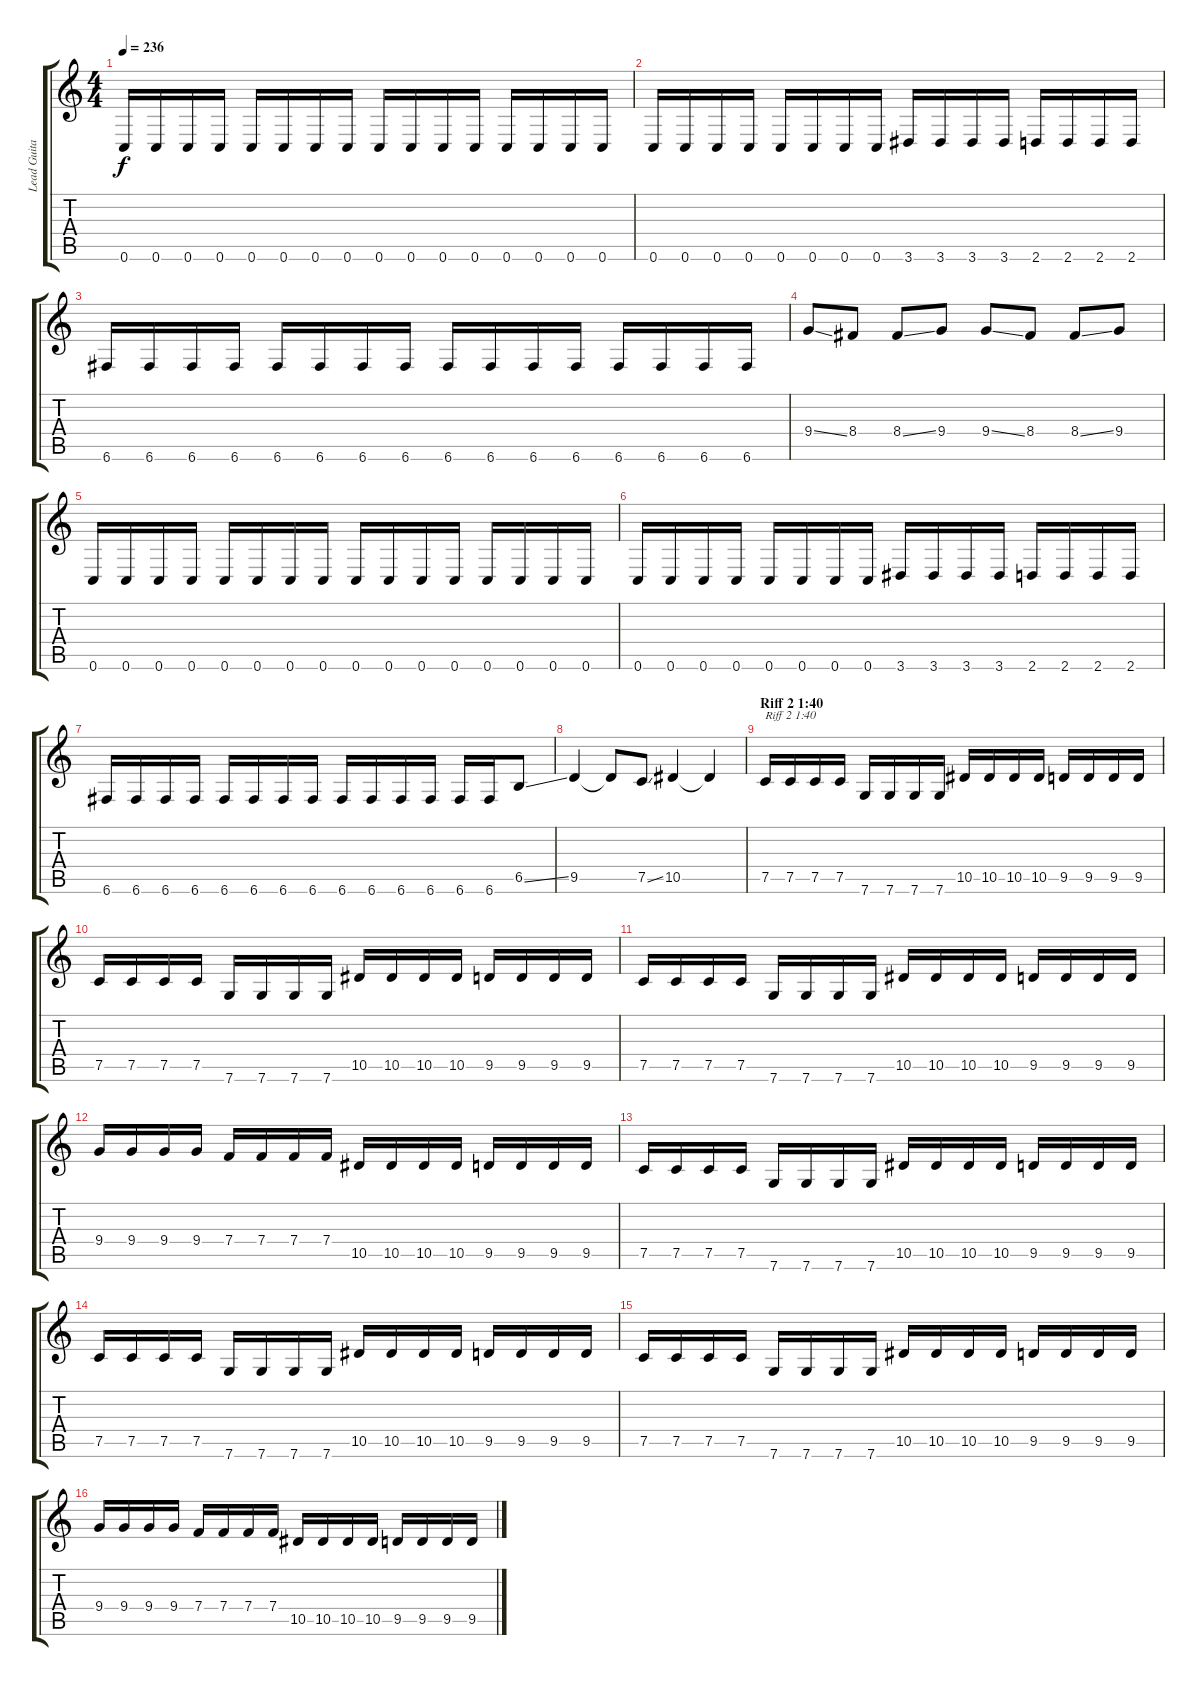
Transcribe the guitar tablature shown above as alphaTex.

\track ("Lead Guitar (David Blomquist)" "Lead Guita") {instrument overdrivenguitar}
\staff {score tabs}
\tuning (C4 G3 Eb3 Bb2 F2 C2) {hide}
\ts (4 4)
\tempo 236
\clef g2
\ks c
0.6.16{dy f} 0.6.16 0.6.16 0.6.16 0.6.16 0.6.16 0.6.16 0.6.16 0.6.16 0.6.16 0.6.16 0.6.16 0.6.16 0.6.16 0.6.16 0.6.16 |
0.6.16 0.6.16 0.6.16 0.6.16 0.6.16 0.6.16 0.6.16 0.6.16 3.6.16 3.6.16 3.6.16 3.6.16 2.6.16 2.6.16 2.6.16 2.6.16 |
6.6.16 6.6.16 6.6.16 6.6.16 6.6.16 6.6.16 6.6.16 6.6.16 6.6.16 6.6.16 6.6.16 6.6.16 6.6.16 6.6.16 6.6.16 6.6.16 |
9.4{ss}.8 8.4.8 8.4{ss}.8 9.4.8 9.4{ss}.8 8.4.8 8.4{ss}.8 9.4.8 |
0.6.16 0.6.16 0.6.16 0.6.16 0.6.16 0.6.16 0.6.16 0.6.16 0.6.16 0.6.16 0.6.16 0.6.16 0.6.16 0.6.16 0.6.16 0.6.16 |
0.6.16 0.6.16 0.6.16 0.6.16 0.6.16 0.6.16 0.6.16 0.6.16 3.6.16 3.6.16 3.6.16 3.6.16 2.6.16 2.6.16 2.6.16 2.6.16 |
6.6.16 6.6.16 6.6.16 6.6.16 6.6.16 6.6.16 6.6.16 6.6.16 6.6.16 6.6.16 6.6.16 6.6.16 6.6.16 6.6.16 6.5{ss}.8 |
9.5.4 9.5{t}.8 7.5{ss}.8 10.5.4 10.5{t}.4 |
\section ("" "Riff 2 1:40")
7.5.16{txt "Riff 2 1:40"} 7.5.16 7.5.16 7.5.16 7.6.16 7.6.16 7.6.16 7.6.16 10.5.16 10.5.16 10.5.16 10.5.16 9.5.16 9.5.16 9.5.16 9.5.16 |
7.5.16 7.5.16 7.5.16 7.5.16 7.6.16 7.6.16 7.6.16 7.6.16 10.5.16 10.5.16 10.5.16 10.5.16 9.5.16 9.5.16 9.5.16 9.5.16 |
7.5.16 7.5.16 7.5.16 7.5.16 7.6.16 7.6.16 7.6.16 7.6.16 10.5.16 10.5.16 10.5.16 10.5.16 9.5.16 9.5.16 9.5.16 9.5.16 |
9.4.16 9.4.16 9.4.16 9.4.16 7.4.16 7.4.16 7.4.16 7.4.16 10.5.16 10.5.16 10.5.16 10.5.16 9.5.16 9.5.16 9.5.16 9.5.16 |
7.5.16 7.5.16 7.5.16 7.5.16 7.6.16 7.6.16 7.6.16 7.6.16 10.5.16 10.5.16 10.5.16 10.5.16 9.5.16 9.5.16 9.5.16 9.5.16 |
7.5.16 7.5.16 7.5.16 7.5.16 7.6.16 7.6.16 7.6.16 7.6.16 10.5.16 10.5.16 10.5.16 10.5.16 9.5.16 9.5.16 9.5.16 9.5.16 |
7.5.16 7.5.16 7.5.16 7.5.16 7.6.16 7.6.16 7.6.16 7.6.16 10.5.16 10.5.16 10.5.16 10.5.16 9.5.16 9.5.16 9.5.16 9.5.16 |
9.4.16 9.4.16 9.4.16 9.4.16 7.4.16 7.4.16 7.4.16 7.4.16 10.5.16 10.5.16 10.5.16 10.5.16 9.5.16 9.5.16 9.5.16 9.5.16
